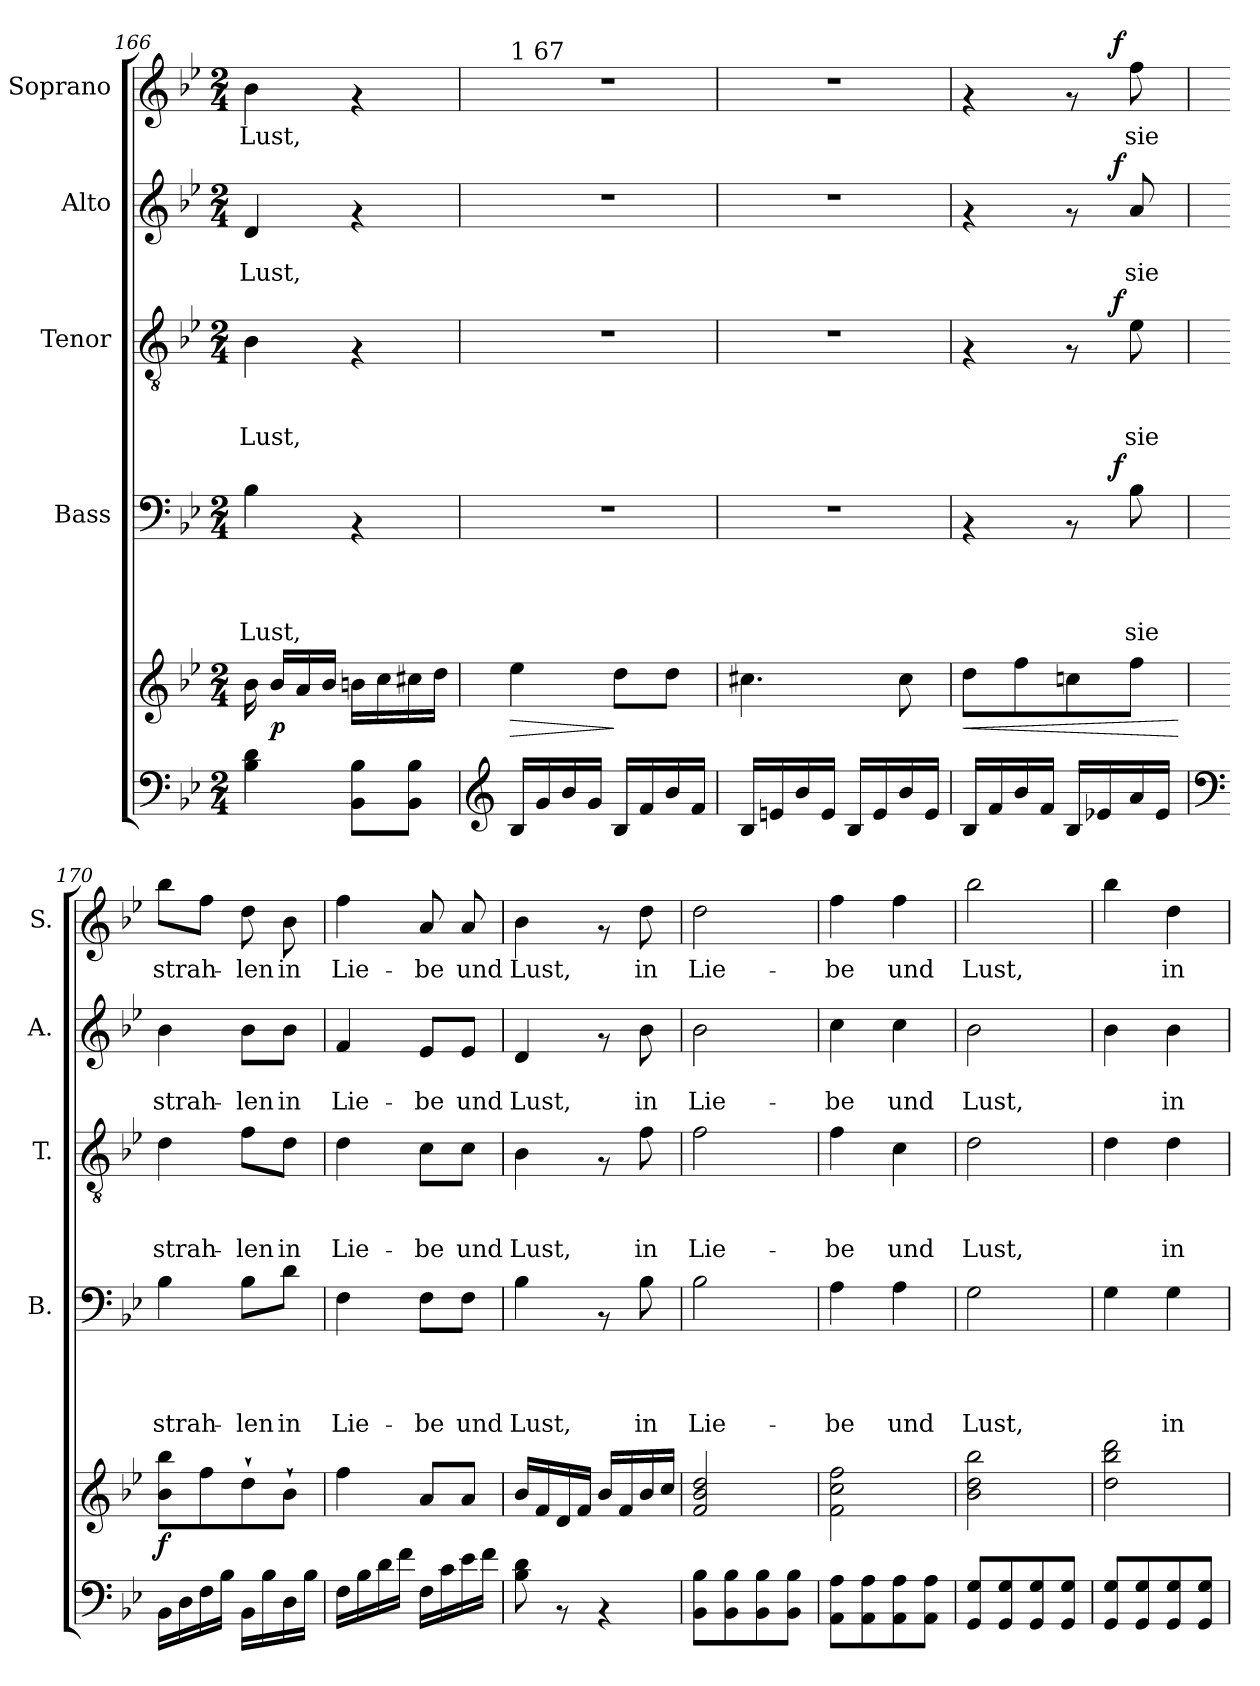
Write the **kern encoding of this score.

**kern	**kern	**dynam	**kern	**text	**text	**text	**text	**dynam	**kern	**text	**text	**text	**dynam	**kern	**text	**text	**dynam	**kern	**text	**dynam
*part6	*part5	*part5	*part4	*part4	*part4	*part4	*part4	*part4	*part3	*part3	*part3	*part3	*part3	*part2	*part2	*part2	*part2	*part1	*part1	*part1
*staff6	*staff5	*staff5	*staff4	*staff4	*staff4	*staff4	*staff4	*staff4	*staff3	*staff3	*staff3	*staff3	*staff3	*staff2	*staff2	*staff2	*staff2	*staff1	*staff1	*staff1
*	*	*	*I"Bass	*	*	*	*	*	*I"Tenor	*	*	*	*	*I"Alto	*	*	*	*I"Soprano	*	*
*	*	*	*I'B.	*	*	*	*	*	*I'T.	*	*	*	*	*I'A.	*	*	*	*I'S.	*	*
*clefF4	*clefG2	*	*clefF4	*	*	*	*	*	*clefGv2	*	*	*	*	*clefG2	*	*	*	*clefG2	*	*
*k[b-e-]	*k[b-e-]	*	*k[b-e-]	*	*	*	*	*	*k[b-e-]	*	*	*	*	*k[b-e-]	*	*	*	*k[b-e-]	*	*
*B-:	*B-:	*	*B-:	*	*	*	*	*	*B-:	*	*	*	*	*B-:	*	*	*	*B-:	*	*
*M2/4	*M2/4	*	*M2/4	*	*	*	*	*	*M2/4	*	*	*	*	*M2/4	*	*	*	*M2/4	*	*
=166	=166	=166	=166	=166	=166	=166	=166	=166	=166	=166	=166	=166	=166	=166	=166	=166	=166	=166	=166	=166
!	!	!	!	!	!	!	!LO:LY:b	!	!	!	!	!LO:LY:b	!	!	!	!LO:LY:b	!	!	!LO:LY:b	!
4B-\ 4d\	16b-\	.	4B-\	.	.	.	Lust,	.	4B-\	.	.	Lust,	.	4d/	.	Lust,	.	4b-\	Lust,	.
!	!	!LO:DY:b	!	!	!	!	!	!	!	!	!	!	!	!	!	!	!	!	!	!
.	16b-/LL	p	.	.	.	.	.	.	.	.	.	.	.	.	.	.	.	.	.	.
.	16a/	.	.	.	.	.	.	.	.	.	.	.	.	.	.	.	.	.	.	.
.	16b-/JJ	.	.	.	.	.	.	.	.	.	.	.	.	.	.	.	.	.	.	.
8BB-\ 8B-\L	16bn\LL	.	4rAA	.	.	.	.	.	4rF	.	.	.	.	4rf	.	.	.	4rf	.	.
.	16cc\	.	.	.	.	.	.	.	.	.	.	.	.	.	.	.	.	.	.	.
8BB-\ 8B-\J	16cc#X\	.	.	.	.	.	.	.	.	.	.	.	.	.	.	.	.	.	.	.
.	16dd\JJ	.	.	.	.	.	.	.	.	.	.	.	.	.	.	.	.	.	.	.
!!LO:LB:g=z
=167	=167	=167	=167	=167	=167	=167	=167	=167	=167	=167	=167	=167	=167	=167	=167	=167	=167	=167	=167	=167
*clefG2	*	*	*	*	*	*	*	*	*	*	*	*	*	*	*	*	*	*	*	*
!	!	!	!	!	!	!	!	!	!	!	!	!	!	!	!	!	!	!LO:TX:a:t=1 67	!	!
!	!	!LO:HP:b	!	!	!	!	!	!	!	!	!	!	!	!	!	!	!	!	!	!
16B-/LL	4ee-\	>	2r	.	.	.	.	.	2r	.	.	.	.	2r	.	.	.	2r	.	.
16g/	.	.	.	.	.	.	.	.	.	.	.	.	.	.	.	.	.	.	.	.
16b-/	.	.	.	.	.	.	.	.	.	.	.	.	.	.	.	.	.	.	.	.
16g/JJ	.	.	.	.	.	.	.	.	.	.	.	.	.	.	.	.	.	.	.	.
16B-/LL	8dd\L	]	.	.	.	.	.	.	.	.	.	.	.	.	.	.	.	.	.	.
16f/	.	.	.	.	.	.	.	.	.	.	.	.	.	.	.	.	.	.	.	.
16b-/	8dd\J	.	.	.	.	.	.	.	.	.	.	.	.	.	.	.	.	.	.	.
16f/JJ	.	.	.	.	.	.	.	.	.	.	.	.	.	.	.	.	.	.	.	.
=168	=168	=168	=168	=168	=168	=168	=168	=168	=168	=168	=168	=168	=168	=168	=168	=168	=168	=168	=168	=168
16B-/LL	4.cc#X\	.	2r	.	.	.	.	.	2r	.	.	.	.	2r	.	.	.	2r	.	.
16en/	.	.	.	.	.	.	.	.	.	.	.	.	.	.	.	.	.	.	.	.
16b-/	.	.	.	.	.	.	.	.	.	.	.	.	.	.	.	.	.	.	.	.
16e/JJ	.	.	.	.	.	.	.	.	.	.	.	.	.	.	.	.	.	.	.	.
16B-/LL	.	.	.	.	.	.	.	.	.	.	.	.	.	.	.	.	.	.	.	.
16e/	.	.	.	.	.	.	.	.	.	.	.	.	.	.	.	.	.	.	.	.
16b-/	8cc#\	.	.	.	.	.	.	.	.	.	.	.	.	.	.	.	.	.	.	.
16e/JJ	.	.	.	.	.	.	.	.	.	.	.	.	.	.	.	.	.	.	.	.
=169	=169	=169	=169	=169	=169	=169	=169	=169	=169	=169	=169	=169	=169	=169	=169	=169	=169	=169	=169	=169
!	!	!LO:HP:b	!	!	!	!	!	!	!	!	!	!	!	!	!	!	!	!	!	!
*	*	*	*^	*	*	*	*	*	*^	*	*	*	*	*^	*	*	*	*^	*	*
16B-/LL	8dd\L	<	4rAA	4ryy	.	.	.	.	.	4rF	4ryy	.	.	.	.	4rf	4ryy	.	.	.	4rf	4ryy	.	.
16f/	.	.	.	.	.	.	.	.	.	.	.	.	.	.	.	.	.	.	.	.	.	.	.	.
16b-/	8ff\	.	.	.	.	.	.	.	.	.	.	.	.	.	.	.	.	.	.	.	.	.	.	.
16f/JJ	.	.	.	.	.	.	.	.	.	.	.	.	.	.	.	.	.	.	.	.	.	.	.	.
16B-/LL	8ccn\	.	8rAA	16.ryy	.	.	.	.	.	8rF	16.ryy	.	.	.	.	8rf	16.ryy	.	.	.	8rf	16.ryy	.	.
16e-X/	.	.	.	.	.	.	.	.	.	.	.	.	.	.	.	.	.	.	.	.	.	.	.	.
!	!	!	!	!	!	!	!	!	!LO:DY:a	!	!	!	!	!	!LO:DY:a	!	!	!	!	!LO:DY:a	!	!	!	!LO:DY:a
.	.	.	.	8ryy	.	.	.	.	f	.	8ryy	.	.	.	f	.	8ryy	.	.	f	.	8ryy	.	f
!	!	!	!	!	!	!	!	!LO:LY:b	!	!	!	!	!	!LO:LY:b	!	!	!	!	!LO:LY:b	!	!	!	!LO:LY:b	!
16a/	8ff\J	.	8B-\	.	.	.	.	sie	.	8e-\	.	.	.	sie	.	8a/	.	.	sie	.	8ff\	.	sie	.
16e-/JJ	.	.	.	.	.	.	.	.	.	.	.	.	.	.	.	.	.	.	.	.	.	.	.	.
.	.	.	.	32ryy	.	.	.	.	.	.	32ryy	.	.	.	.	.	32ryy	.	.	.	.	32ryy	.	.
.	.	[	.	.	.	.	.	.	.	.	.	.	.	.	.	.	.	.	.	.	.	.	.	.
*	*	*	*v	*v	*	*	*	*	*	*	*	*	*	*	*	*v	*v	*	*	*	*v	*v	*	*
*	*	*	*	*	*	*	*	*	*v	*v	*	*	*	*	*	*	*	*	*	*	*
=170	=170	=170	=170	=170	=170	=170	=170	=170	=170	=170	=170	=170	=170	=170	=170	=170	=170	=170	=170	=170
*clefF4	*	*	*	*	*	*	*	*	*	*	*	*	*	*	*	*	*	*	*	*
*	*	*	*^	*	*	*	*	*	*^	*	*	*	*	*^	*	*	*	*^	*	*
!	!	!LO:DY:b	!	!	!	!	!	!LO:LY:b	!	!	!	!	!	!LO:LY:b	!	!	!	!	!LO:LY:b	!	!	!	!LO:LY:b	!
*	*	*	*v	*v	*	*	*	*	*	*	*	*	*	*	*	*v	*v	*	*	*	*v	*v	*	*
*	*	*	*	*	*	*	*	*	*v	*v	*	*	*	*	*	*	*	*	*	*	*
16BB-\LL	8b-\ 8bb-\L	f	4B-\	.	.	.	strah-	.	4d\	.	.	strah-	.	4b-\	.	strah-	.	8bb-\L	strah-	.
16D\	.	.	.	.	.	.	.	.	.	.	.	.	.	.	.	.	.	.	.	.
16F\	8ff\	.	.	.	.	.	.	.	.	.	.	.	.	.	.	.	.	8ff\J	.	.
16B-\JJ	.	.	.	.	.	.	.	.	.	.	.	.	.	.	.	.	.	.	.	.
!	!	!	!	!	!	!	!LO:LY:b	!	!	!	!	!LO:LY:b	!	!	!	!LO:LY:b	!	!	!LO:LY:b	!
16BB-\LL	8dd`>\	.	8B-\L	.	.	.	-len	.	8f\L	.	.	-len	.	8b-\L	.	-len	.	8dd\	-len	.
16B-\	.	.	.	.	.	.	.	.	.	.	.	.	.	.	.	.	.	.	.	.
!	!	!	!	!	!	!	!LO:LY:b	!	!	!	!	!LO:LY:b	!	!	!	!LO:LY:b	!	!	!LO:LY:b	!
16D\	8b-`>\J	.	8d\J	.	.	.	in	.	8d\J	.	.	in	.	8b-\J	.	in	.	8b-\	in	.
16B-\JJ	.	.	.	.	.	.	.	.	.	.	.	.	.	.	.	.	.	.	.	.
=171	=171	=171	=171	=171	=171	=171	=171	=171	=171	=171	=171	=171	=171	=171	=171	=171	=171	=171	=171	=171
!	!	!	!	!	!	!	!LO:LY:b	!	!	!	!	!LO:LY:b	!	!	!	!LO:LY:b	!	!	!LO:LY:b	!
16F\LL	4ff\	.	4F\	.	.	.	Lie-	.	4d\	.	.	Lie-	.	4f/	.	Lie-	.	4ff\	Lie-	.
16B-\	.	.	.	.	.	.	.	.	.	.	.	.	.	.	.	.	.	.	.	.
16d\	.	.	.	.	.	.	.	.	.	.	.	.	.	.	.	.	.	.	.	.
16f\JJ	.	.	.	.	.	.	.	.	.	.	.	.	.	.	.	.	.	.	.	.
!	!	!	!	!	!	!	!LO:LY:b	!	!	!	!	!LO:LY:b	!	!	!	!LO:LY:b	!	!	!LO:LY:b	!
16F\LL	8a/L	.	8F\L	.	.	.	-be	.	8c\L	.	.	-be	.	8e-/L	.	-be	.	8a/	-be	.
16c\	.	.	.	.	.	.	.	.	.	.	.	.	.	.	.	.	.	.	.	.
!	!	!	!	!	!	!	!LO:LY:b	!	!	!	!	!LO:LY:b	!	!	!	!LO:LY:b	!	!	!LO:LY:b	!
16e-\	8a/J	.	8F\J	.	.	.	und	.	8c\J	.	.	und	.	8e-/J	.	und	.	8a/	und	.
16f\JJ	.	.	.	.	.	.	.	.	.	.	.	.	.	.	.	.	.	.	.	.
=172	=172	=172	=172	=172	=172	=172	=172	=172	=172	=172	=172	=172	=172	=172	=172	=172	=172	=172	=172	=172
!	!	!	!	!	!	!	!LO:LY:b	!	!	!	!	!LO:LY:b	!	!	!	!LO:LY:b	!	!	!LO:LY:b	!
8B-\ 8d\	16b-/LL	.	4B-\	.	.	.	Lust,	.	4B-\	.	.	Lust,	.	4d/	.	Lust,	.	4b-\	Lust,	.
.	16f/	.	.	.	.	.	.	.	.	.	.	.	.	.	.	.	.	.	.	.
8rAA	16d/	.	.	.	.	.	.	.	.	.	.	.	.	.	.	.	.	.	.	.
.	16f/JJ	.	.	.	.	.	.	.	.	.	.	.	.	.	.	.	.	.	.	.
4rAA	16b-/LL	.	8rAA	.	.	.	.	.	8rF	.	.	.	.	8rf	.	.	.	8rf	.	.
.	16f/	.	.	.	.	.	.	.	.	.	.	.	.	.	.	.	.	.	.	.
!	!	!	!	!	!	!	!LO:LY:b	!	!	!	!	!LO:LY:b	!	!	!	!LO:LY:b	!	!	!LO:LY:b	!
.	16b-/	.	8B-\	.	.	.	in	.	8f\	.	.	in	.	8b-\	.	in	.	8dd\	in	.
.	16cc/JJ	.	.	.	.	.	.	.	.	.	.	.	.	.	.	.	.	.	.	.
!!LO:PB:g=z
=173	=173	=173	=173	=173	=173	=173	=173	=173	=173	=173	=173	=173	=173	=173	=173	=173	=173	=173	=173	=173
!	!	!	!	!	!	!	!LO:LY:b	!	!	!	!	!LO:LY:b	!	!	!	!LO:LY:b	!	!	!LO:LY:b	!
8BB-\ 8B-\L	2f/ 2b-/ 2dd/	.	2B-\	.	.	.	Lie-	.	2f\	.	.	Lie-	.	2b-\	.	Lie-	.	2dd\	Lie-	.
8BB-\ 8B-\	.	.	.	.	.	.	.	.	.	.	.	.	.	.	.	.	.	.	.	.
8BB-\ 8B-\	.	.	.	.	.	.	.	.	.	.	.	.	.	.	.	.	.	.	.	.
8BB-\ 8B-\J	.	.	.	.	.	.	.	.	.	.	.	.	.	.	.	.	.	.	.	.
=174	=174	=174	=174	=174	=174	=174	=174	=174	=174	=174	=174	=174	=174	=174	=174	=174	=174	=174	=174	=174
!	!	!	!	!	!	!	!LO:LY:b	!	!	!	!	!LO:LY:b	!	!	!	!LO:LY:b	!	!	!LO:LY:b	!
8AA\ 8A\L	2f\ 2cc\ 2ff\	.	4A\	.	.	.	-be	.	4f\	.	.	-be	.	4cc\	.	-be	.	4ff\	-be	.
8AA\ 8A\	.	.	.	.	.	.	.	.	.	.	.	.	.	.	.	.	.	.	.	.
!	!	!	!	!	!	!	!LO:LY:b	!	!	!	!	!LO:LY:b	!	!	!	!LO:LY:b	!	!	!LO:LY:b	!
8AA\ 8A\	.	.	4A\	.	.	.	und	.	4c\	.	.	und	.	4cc\	.	und	.	4ff\	und	.
8AA\ 8A\J	.	.	.	.	.	.	.	.	.	.	.	.	.	.	.	.	.	.	.	.
=175	=175	=175	=175	=175	=175	=175	=175	=175	=175	=175	=175	=175	=175	=175	=175	=175	=175	=175	=175	=175
!	!	!	!	!	!	!	!LO:LY:b	!	!	!	!	!LO:LY:b	!	!	!	!LO:LY:b	!	!	!LO:LY:b	!
8GG/ 8G/L	2b-\ 2dd\ 2bb-\	.	2G\	.	.	.	Lust,	.	2d\	.	.	Lust,	.	2b-\	.	Lust,	.	2bb-\	Lust,	.
8GG/ 8G/	.	.	.	.	.	.	.	.	.	.	.	.	.	.	.	.	.	.	.	.
8GG/ 8G/	.	.	.	.	.	.	.	.	.	.	.	.	.	.	.	.	.	.	.	.
8GG/ 8G/J	.	.	.	.	.	.	.	.	.	.	.	.	.	.	.	.	.	.	.	.
=176	=176	=176	=176	=176	=176	=176	=176	=176	=176	=176	=176	=176	=176	=176	=176	=176	=176	=176	=176	=176
8GG/ 8G/L	2dd\ 2bb-\ 2ddd\	.	4G\	.	.	.	.	.	4d\	.	.	.	.	4b-\	.	.	.	4bb-\	.	.
8GG/ 8G/	.	.	.	.	.	.	.	.	.	.	.	.	.	.	.	.	.	.	.	.
!	!	!	!	!	!	!	!LO:LY:b	!	!	!	!	!LO:LY:b	!	!	!	!LO:LY:b	!	!	!LO:LY:b	!
8GG/ 8G/	.	.	4G\	.	.	.	in	.	4d\	.	.	in	.	4b-\	.	in	.	4dd\	in	.
8GG/ 8G/J	.	.	.	.	.	.	.	.	.	.	.	.	.	.	.	.	.	.	.	.
=	=	=	=	=	=	=	=	=	=	=	=	=	=	=	=	=	=	=	=	=
*-	*-	*-	*-	*-	*-	*-	*-	*-	*-	*-	*-	*-	*-	*-	*-	*-	*-	*-	*-	*-
